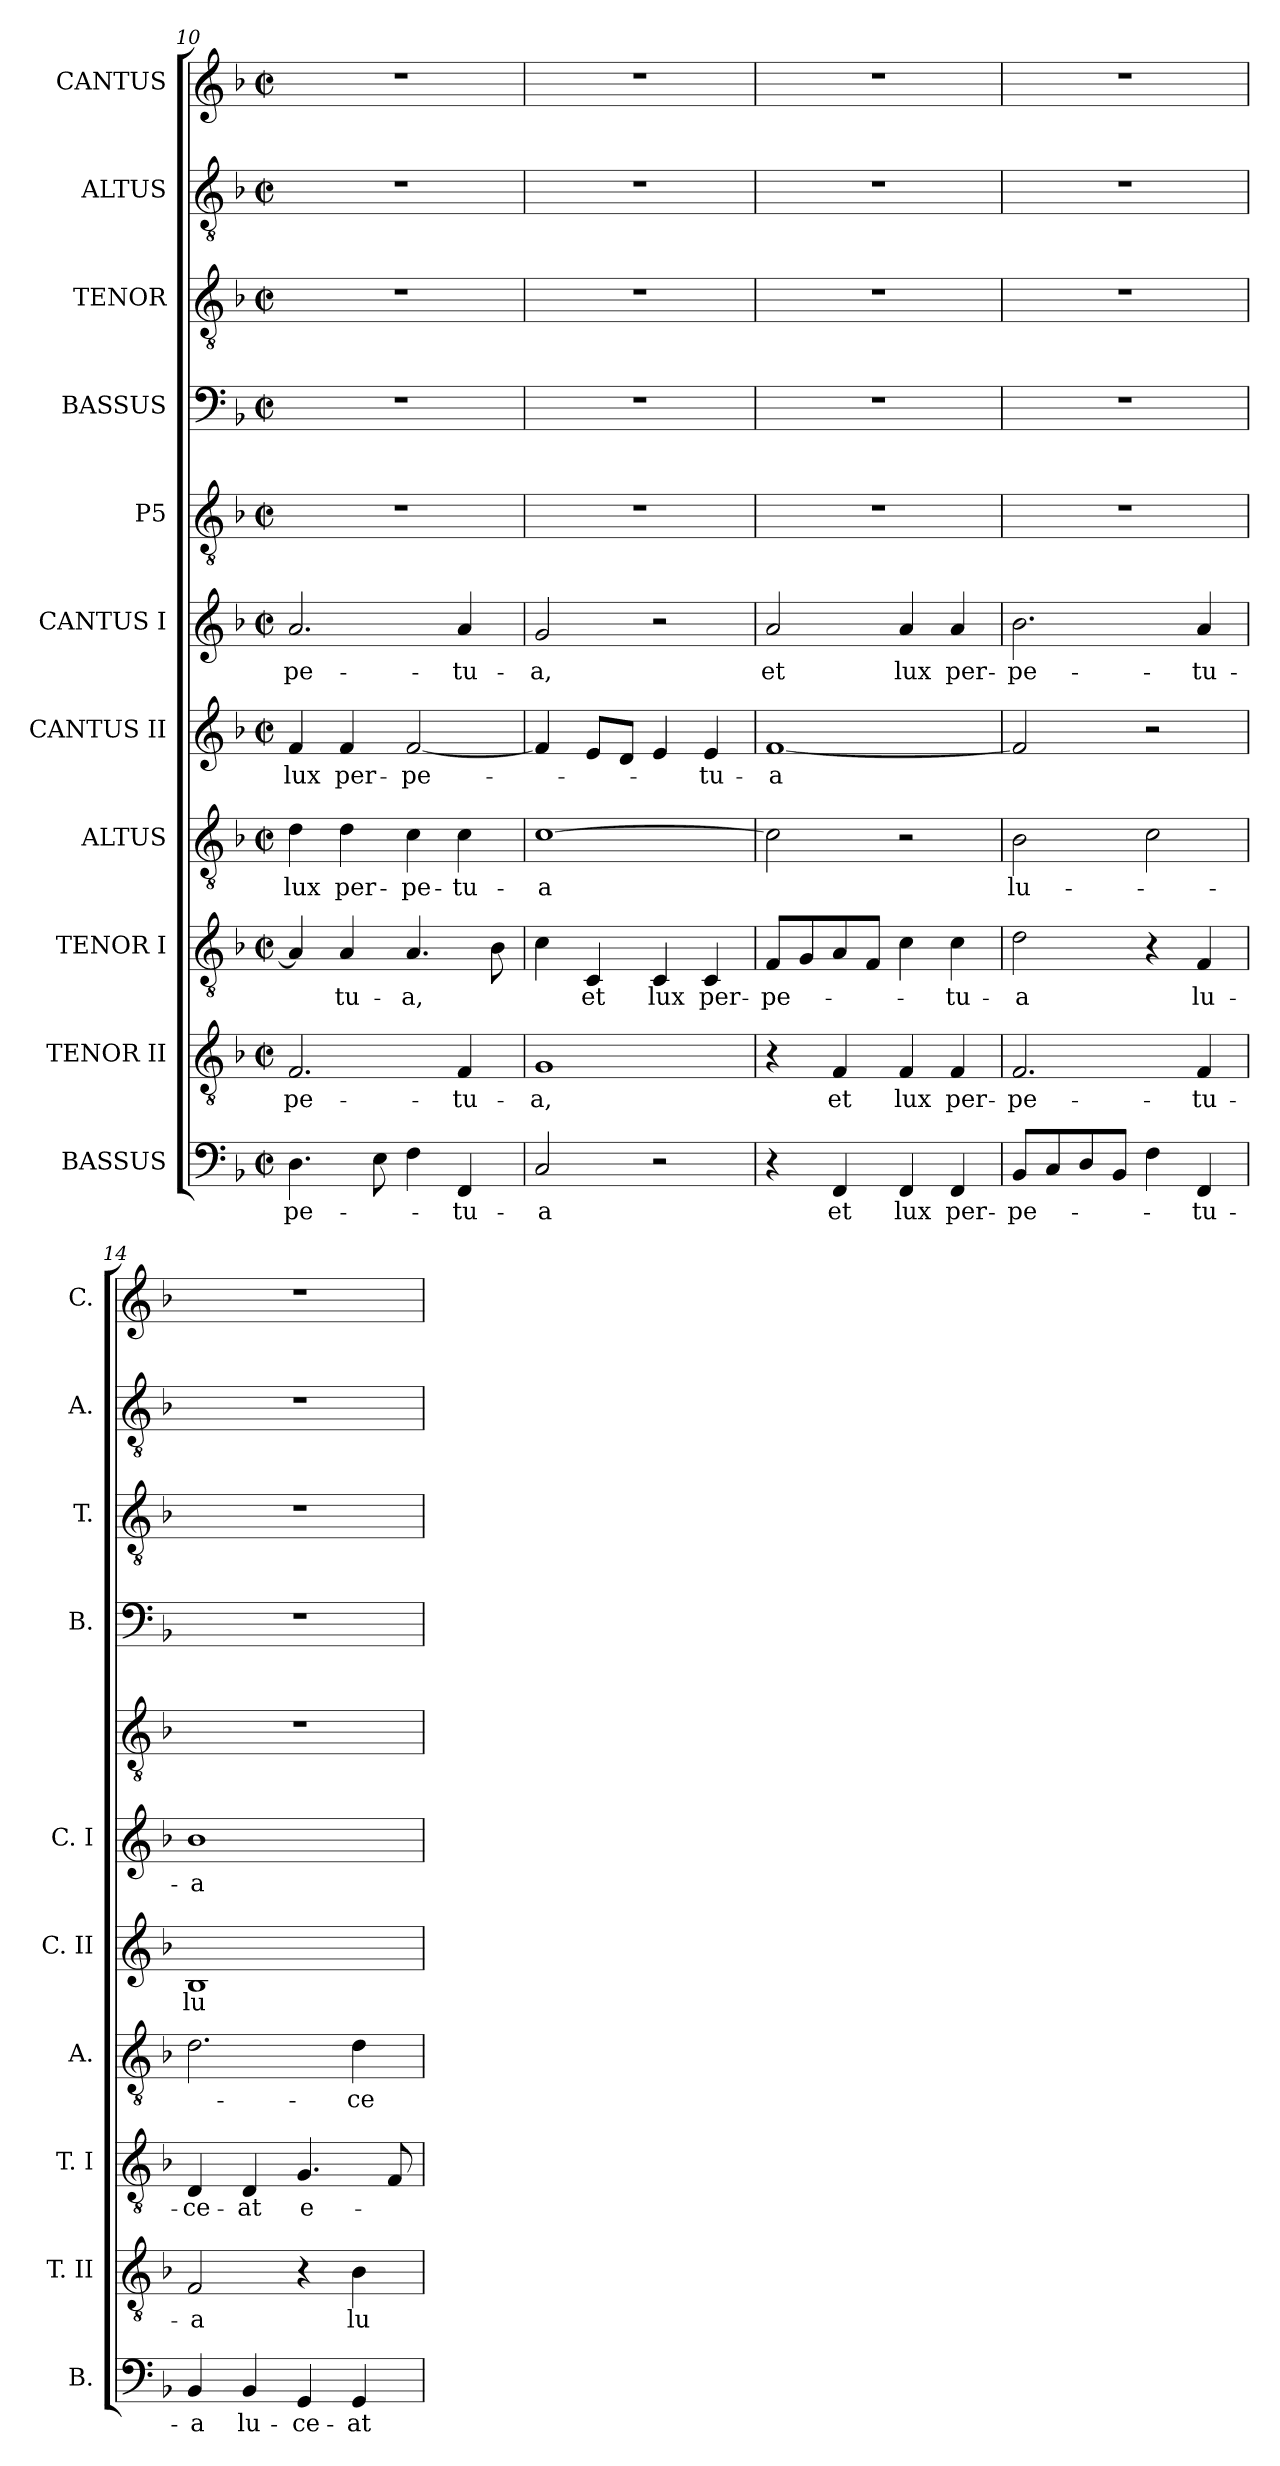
**kern	**text	**kern	**text	**kern	**text	**kern	**text	**kern	**text	**kern	**text	**kern	**kern	**kern	**kern	**kern
*part11	*part11	*part10	*part10	*part9	*part9	*part8	*part8	*part7	*part7	*part6	*part6	*part5	*part4	*part3	*part2	*part1
*staff11	*staff11	*staff10	*staff10	*staff9	*staff9	*staff8	*staff8	*staff7	*staff7	*staff6	*staff6	*staff5	*staff4	*staff3	*staff2	*staff1
*I"BASSUS	*	*I"TENOR II	*	*I"TENOR I	*	*I"ALTUS	*	*I"CANTUS II	*	*I"CANTUS I	*	*I"P5	*I"BASSUS	*I"TENOR	*I"ALTUS	*I"CANTUS
*I'B.	*	*I'T. II	*	*I'T. I	*	*I'A.	*	*I'C. II	*	*I'C. I	*	*	*I'B.	*I'T.	*I'A.	*I'C.
*clefF4	*	*clefGv2	*	*clefGv2	*	*clefGv2	*	*clefG2	*	*clefG2	*	*clefGv2	*clefF4	*clefGv2	*clefGv2	*clefG2
*	*	*ITrd7c12	*	*ITrd7c12	*	*ITrd7c12	*	*	*	*	*	*ITrd7c12	*	*ITrd7c12	*ITrd7c12	*
*k[b-]	*	*k[b-]	*	*k[b-]	*	*k[b-]	*	*k[b-]	*	*k[b-]	*	*k[b-]	*k[b-]	*k[b-]	*k[b-]	*k[b-]
*F:	*	*F:	*	*F:	*	*F:	*	*F:	*	*F:	*	*F:	*F:	*F:	*F:	*F:
*M2/2	*	*M2/2	*	*M2/2	*	*M2/2	*	*M2/2	*	*M2/2	*	*M2/2	*M2/2	*M2/2	*M2/2	*M2/2
*met(c|)	*	*met(c|)	*	*met(c|)	*	*met(c|)	*	*met(c|)	*	*met(c|)	*	*met(c|)	*met(c|)	*met(c|)	*met(c|)	*met(c|)
=10	=10	=10	=10	=10	=10	=10	=10	=10	=10	=10	=10	=10	=10	=10	=10	=10
!	!LO:LY:b:color=#000000	!	!	!	!	!	!	!	!	!	!	!	!	!	!	!
!	!	!	!LO:LY:b:color=#000000	!	!	!	!	!	!	!	!	!	!	!	!	!
!	!	!	!	!	!	!	!LO:LY:b:color=#000000	!	!	!	!	!	!	!	!	!
!	!	!	!	!	!	!	!	!	!LO:LY:b:color=#000000	!	!	!	!	!	!	!
!	!	!	!	!	!	!	!	!	!	!	!LO:LY:b:color=#000000	!	!	!	!	!
4.Di\	-pe-	2.FFi/	-pe-	4AAi/]	.	4Di\	lux	4fi/	lux	2.ai/	-pe-	1r	1r	1r	1r	1r
!	!	!	!	!	!LO:LY:b:color=#000000	!	!	!	!	!	!	!	!	!	!	!
!	!	!	!	!	!	!	!LO:LY:b:color=#000000	!	!	!	!	!	!	!	!	!
!	!	!	!	!	!	!	!	!	!LO:LY:b:color=#000000	!	!	!	!	!	!	!
.	.	.	.	4AAi/	-tu-	4Di\	per-	4fi/	per-	.	.	.	.	.	.	.
8Ei\	.	.	.	.	.	.	.	.	.	.	.	.	.	.	.	.
!	!	!	!	!	!LO:LY:b:color=#000000	!	!	!	!	!	!	!	!	!	!	!
!	!	!	!	!	!	!	!LO:LY:b:color=#000000	!	!	!	!	!	!	!	!	!
!	!	!	!	!	!	!	!	!	!LO:LY:b:color=#000000	!	!	!	!	!	!	!
4Fi\	.	.	.	4.AAi/	-a,	4Ci\	-pe-	[2fi/	-pe-	.	.	.	.	.	.	.
!	!LO:LY:b:color=#000000	!	!	!	!	!	!	!	!	!	!	!	!	!	!	!
!	!	!	!LO:LY:b:color=#000000	!	!	!	!	!	!	!	!	!	!	!	!	!
!	!	!	!	!	!	!	!LO:LY:b:color=#000000	!	!	!	!	!	!	!	!	!
!	!	!	!	!	!	!	!	!	!	!	!LO:LY:b:color=#000000	!	!	!	!	!
4FFi/	-tu-	4FFi/	-tu-	.	.	4Ci\	-tu-	.	.	4ai/	-tu-	.	.	.	.	.
.	.	.	.	8BB-i\	.	.	.	.	.	.	.	.	.	.	.	.
=11	=11	=11	=11	=11	=11	=11	=11	=11	=11	=11	=11	=11	=11	=11	=11	=11
!	!LO:LY:b:color=#000000	!	!	!	!	!	!	!	!	!	!	!	!	!	!	!
!	!	!	!LO:LY:b:color=#000000	!	!	!	!	!	!	!	!	!	!	!	!	!
!	!	!	!	!	!	!	!LO:LY:b:color=#000000	!	!	!	!	!	!	!	!	!
!	!	!	!	!	!	!	!	!	!	!	!LO:LY:b:color=#000000	!	!	!	!	!
2Ci/	-a	1GGi	-a,	4Ci\	.	[1Ci	-a	4fi/]	.	2gi/	-a,	1r	1r	1r	1r	1r
!	!	!	!	!	!LO:LY:b:color=#000000	!	!	!	!	!	!	!	!	!	!	!
.	.	.	.	4CCi/	et	.	.	8ei/L	.	.	.	.	.	.	.	.
.	.	.	.	.	.	.	.	8di/J	.	.	.	.	.	.	.	.
!	!	!	!	!	!LO:LY:b:color=#000000	!	!	!	!	!	!	!	!	!	!	!
2r	.	.	.	4CCi/	lux	.	.	4ei/	.	2r	.	.	.	.	.	.
!	!	!	!	!	!LO:LY:b:color=#000000	!	!	!	!	!	!	!	!	!	!	!
!	!	!	!	!	!	!	!	!	!LO:LY:b:color=#000000	!	!	!	!	!	!	!
.	.	.	.	4CCi/	per-	.	.	4ei/	-tu-	.	.	.	.	.	.	.
!!LO:PB:g=z
=12	=12	=12	=12	=12	=12	=12	=12	=12	=12	=12	=12	=12	=12	=12	=12	=12
!	!	!	!	!	!LO:LY:b:color=#000000	!	!	!	!	!	!	!	!	!	!	!
!	!	!	!	!	!	!	!	!	!LO:LY:b:color=#000000	!	!	!	!	!	!	!
!	!	!	!	!	!	!	!	!	!	!	!LO:LY:b:color=#000000	!	!	!	!	!
4r	.	4r	.	8FFi/L	-pe-	2Ci\]	.	[1fi	-a	2ai/	et	1r	1r	1r	1r	1r
.	.	.	.	8GGi/	.	.	.	.	.	.	.	.	.	.	.	.
!	!LO:LY:b:color=#000000	!	!	!	!	!	!	!	!	!	!	!	!	!	!	!
!	!	!	!LO:LY:b:color=#000000	!	!	!	!	!	!	!	!	!	!	!	!	!
4FFi/	et	4FFi/	et	8AAi/	.	.	.	.	.	.	.	.	.	.	.	.
.	.	.	.	8FFi/J	.	.	.	.	.	.	.	.	.	.	.	.
!	!LO:LY:b:color=#000000	!	!	!	!	!	!	!	!	!	!	!	!	!	!	!
!	!	!	!LO:LY:b:color=#000000	!	!	!	!	!	!	!	!	!	!	!	!	!
!	!	!	!	!	!	!	!	!	!	!	!LO:LY:b:color=#000000	!	!	!	!	!
4FFi/	lux	4FFi/	lux	4Ci\	.	2r	.	.	.	4ai/	lux	.	.	.	.	.
!	!LO:LY:b:color=#000000	!	!	!	!	!	!	!	!	!	!	!	!	!	!	!
!	!	!	!LO:LY:b:color=#000000	!	!	!	!	!	!	!	!	!	!	!	!	!
!	!	!	!	!	!LO:LY:b:color=#000000	!	!	!	!	!	!	!	!	!	!	!
!	!	!	!	!	!	!	!	!	!	!	!LO:LY:b:color=#000000	!	!	!	!	!
4FFi/	per-	4FFi/	per-	4Ci\	-tu-	.	.	.	.	4ai/	per-	.	.	.	.	.
=13	=13	=13	=13	=13	=13	=13	=13	=13	=13	=13	=13	=13	=13	=13	=13	=13
!	!LO:LY:b:color=#000000	!	!	!	!	!	!	!	!	!	!	!	!	!	!	!
!	!	!	!LO:LY:b:color=#000000	!	!	!	!	!	!	!	!	!	!	!	!	!
!	!	!	!	!	!LO:LY:b:color=#000000	!	!	!	!	!	!	!	!	!	!	!
!	!	!	!	!	!	!	!LO:LY:b:color=#000000	!	!	!	!	!	!	!	!	!
!	!	!	!	!	!	!	!	!	!	!	!LO:LY:b:color=#000000	!	!	!	!	!
8BB-i/L	-pe-	2.FFi/	-pe-	2Di\	-a	2BB-i\	lu-	2fi/]	.	2.b-i\	-pe-	1r	1r	1r	1r	1r
8Ci/	.	.	.	.	.	.	.	.	.	.	.	.	.	.	.	.
8Di/	.	.	.	.	.	.	.	.	.	.	.	.	.	.	.	.
8BB-i/J	.	.	.	.	.	.	.	.	.	.	.	.	.	.	.	.
4Fi\	.	.	.	4r	.	2Ci\	.	2r	.	.	.	.	.	.	.	.
!	!LO:LY:b:color=#000000	!	!	!	!	!	!	!	!	!	!	!	!	!	!	!
!	!	!	!LO:LY:b:color=#000000	!	!	!	!	!	!	!	!	!	!	!	!	!
!	!	!	!	!	!LO:LY:b:color=#000000	!	!	!	!	!	!	!	!	!	!	!
!	!	!	!	!	!	!	!	!	!	!	!LO:LY:b:color=#000000	!	!	!	!	!
4FFi/	-tu-	4FFi/	-tu-	4FFi/	lu-	.	.	.	.	4ai/	-tu-	.	.	.	.	.
=14	=14	=14	=14	=14	=14	=14	=14	=14	=14	=14	=14	=14	=14	=14	=14	=14
!	!LO:LY:b:color=#000000	!	!	!	!	!	!	!	!	!	!	!	!	!	!	!
!	!	!	!LO:LY:b:color=#000000	!	!	!	!	!	!	!	!	!	!	!	!	!
!	!	!	!	!	!LO:LY:b:color=#000000	!	!	!	!	!	!	!	!	!	!	!
!	!	!	!	!	!	!	!	!	!LO:LY:b:color=#000000	!	!	!	!	!	!	!
!	!	!	!	!	!	!	!	!	!	!	!LO:LY:b:color=#000000	!	!	!	!	!
4BB-i/	-a	2FFi/	-a	4DDi/	-ce-	2.Di\	.	1B-i	lu-	1b-i	-a	1r	1r	1r	1r	1r
!	!LO:LY:b:color=#000000	!	!	!	!	!	!	!	!	!	!	!	!	!	!	!
!	!	!	!	!	!LO:LY:b:color=#000000	!	!	!	!	!	!	!	!	!	!	!
4BB-i/	lu-	.	.	4DDi/	-at	.	.	.	.	.	.	.	.	.	.	.
!	!LO:LY:b:color=#000000	!	!	!	!	!	!	!	!	!	!	!	!	!	!	!
!	!	!	!	!	!LO:LY:b:color=#000000	!	!	!	!	!	!	!	!	!	!	!
4GGi/	-ce-	4r	.	4.GGi/	e-	.	.	.	.	.	.	.	.	.	.	.
!	!LO:LY:b:color=#000000	!	!	!	!	!	!	!	!	!	!	!	!	!	!	!
!	!	!	!LO:LY:b:color=#000000	!	!	!	!	!	!	!	!	!	!	!	!	!
!	!	!	!	!	!	!	!LO:LY:b:color=#000000	!	!	!	!	!	!	!	!	!
4GGi/	-at	4BB-i\	lu-	.	.	4Di\	-ce-	.	.	.	.	.	.	.	.	.
.	.	.	.	8FFi/	.	.	.	.	.	.	.	.	.	.	.	.
=	=	=	=	=	=	=	=	=	=	=	=	=	=	=	=	=
*-	*-	*-	*-	*-	*-	*-	*-	*-	*-	*-	*-	*-	*-	*-	*-	*-
